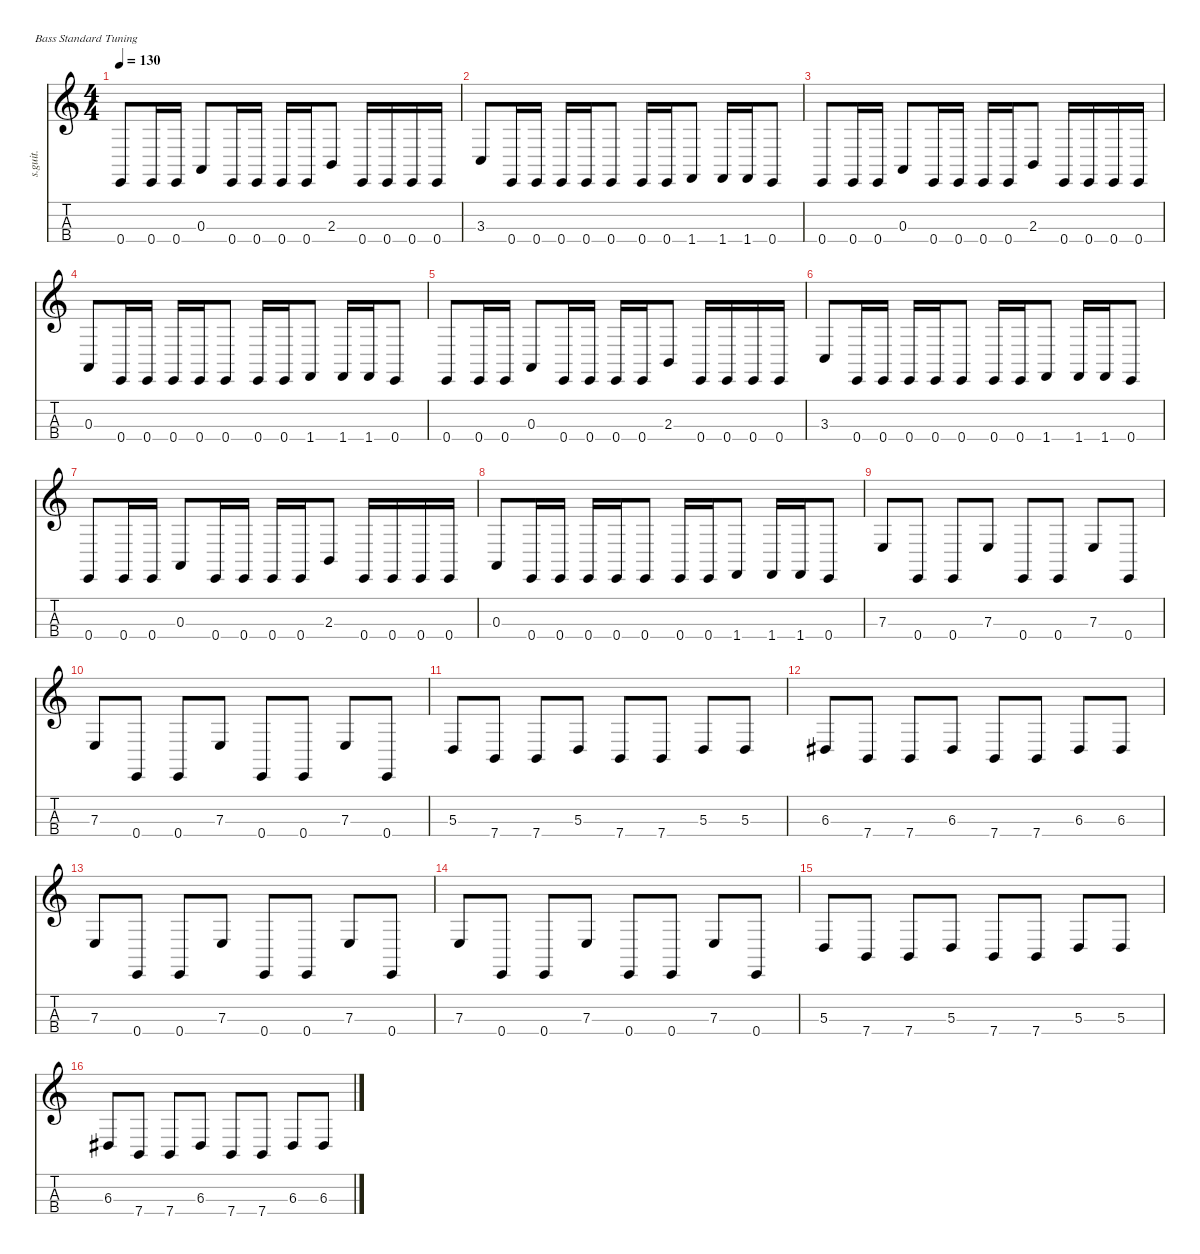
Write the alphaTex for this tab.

\defaultSystemsLayout 4
\hideDynamics
\bracketExtendMode nobrackets
\otherSystemsTrackNameOrientation horizontal
\track ("Cliff Burton (Bass)" "s.guit.") {instrument electricbassfinger}
\staff {score tabs}
\tuning (G2 D2 A1 E1)
\ts (4 4)
\tempo 130
\clef g2
\ks c
0.4.8{dy f beam Up} 0.4.16{beam Up} 0.4.16{beam Up} 0.3.8{beam Up} 0.4.16{beam Up} 0.4.16{beam Up} 0.4.16{beam Up} 0.4.16{beam Up} 2.3.8{beam Up} 0.4.16{beam Up} 0.4.16{beam Up} 0.4.16{beam Up} 0.4.16{beam Up} |
3.3.8{beam Up} 0.4.16{beam Up} 0.4.16{beam Up} 0.4.16{beam Up} 0.4.16{beam Up} 0.4.8{beam Up} 0.4.16{beam Up} 0.4.16{beam Up} 1.4.8{beam Up} 1.4.16{beam Up} 1.4.16{beam Up} 0.4.8{beam Up} |
0.4.8{beam Up} 0.4.16{beam Up} 0.4.16{beam Up} 0.3.8{beam Up} 0.4.16{beam Up} 0.4.16{beam Up} 0.4.16{beam Up} 0.4.16{beam Up} 2.3.8{beam Up} 0.4.16{beam Up} 0.4.16{beam Up} 0.4.16{beam Up} 0.4.16{beam Up} |
0.3.8{beam Up} 0.4.16{beam Up} 0.4.16{beam Up} 0.4.16{beam Up} 0.4.16{beam Up} 0.4.8{beam Up} 0.4.16{beam Up} 0.4.16{beam Up} 1.4.8{beam Up} 1.4.16{beam Up} 1.4.16{beam Up} 0.4.8{beam Up} |
0.4.8{beam Up} 0.4.16{beam Up} 0.4.16{beam Up} 0.3.8{beam Up} 0.4.16{beam Up} 0.4.16{beam Up} 0.4.16{beam Up} 0.4.16{beam Up} 2.3.8{beam Up} 0.4.16{beam Up} 0.4.16{beam Up} 0.4.16{beam Up} 0.4.16{beam Up} |
3.3.8{beam Up} 0.4.16{beam Up} 0.4.16{beam Up} 0.4.16{beam Up} 0.4.16{beam Up} 0.4.8{beam Up} 0.4.16{beam Up} 0.4.16{beam Up} 1.4.8{beam Up} 1.4.16{beam Up} 1.4.16{beam Up} 0.4.8{beam Up} |
0.4.8{beam Up} 0.4.16{beam Up} 0.4.16{beam Up} 0.3.8{beam Up} 0.4.16{beam Up} 0.4.16{beam Up} 0.4.16{beam Up} 0.4.16{beam Up} 2.3.8{beam Up} 0.4.16{beam Up} 0.4.16{beam Up} 0.4.16{beam Up} 0.4.16{beam Up} |
0.3.8{beam Up} 0.4.16{beam Up} 0.4.16{beam Up} 0.4.16{beam Up} 0.4.16{beam Up} 0.4.8{beam Up} 0.4.16{beam Up} 0.4.16{beam Up} 1.4.8{beam Up} 1.4.16{beam Up} 1.4.16{beam Up} 0.4.8{beam Up} |
7.3.8{beam Up} 0.4.8{beam Up} 0.4.8{beam Up} 7.3.8{beam Up} 0.4.8{beam Up} 0.4.8{beam Up} 7.3.8{beam Up} 0.4.8{beam Up} |
7.3.8{beam Up} 0.4.8{beam Up} 0.4.8{beam Up} 7.3.8{beam Up} 0.4.8{beam Up} 0.4.8{beam Up} 7.3.8{beam Up} 0.4.8{beam Up} |
5.3.8{beam Up} 7.4.8{beam Up} 7.4.8{beam Up} 5.3.8{beam Up} 7.4.8{beam Up} 7.4.8{beam Up} 5.3.8{beam Up} 5.3.8{beam Up} |
6.3{acc #}.8{beam Up} 7.4.8{beam Up} 7.4.8{beam Up} 6.3{acc #}.8{beam Up} 7.4.8{beam Up} 7.4.8{beam Up} 6.3{acc #}.8{beam Up} 6.3{acc #}.8{beam Up} |
7.3.8{beam Up} 0.4.8{beam Up} 0.4.8{beam Up} 7.3.8{beam Up} 0.4.8{beam Up} 0.4.8{beam Up} 7.3.8{beam Up} 0.4.8{beam Up} |
7.3.8{beam Up} 0.4.8{beam Up} 0.4.8{beam Up} 7.3.8{beam Up} 0.4.8{beam Up} 0.4.8{beam Up} 7.3.8{beam Up} 0.4.8{beam Up} |
5.3.8{beam Up} 7.4.8{beam Up} 7.4.8{beam Up} 5.3.8{beam Up} 7.4.8{beam Up} 7.4.8{beam Up} 5.3.8{beam Up} 5.3.8{beam Up} |
6.3{acc #}.8{beam Up} 7.4.8{beam Up} 7.4.8{beam Up} 6.3{acc #}.8{beam Up} 7.4.8{beam Up} 7.4.8{beam Up} 6.3{acc #}.8{beam Up} 6.3{acc #}.8{beam Up}
